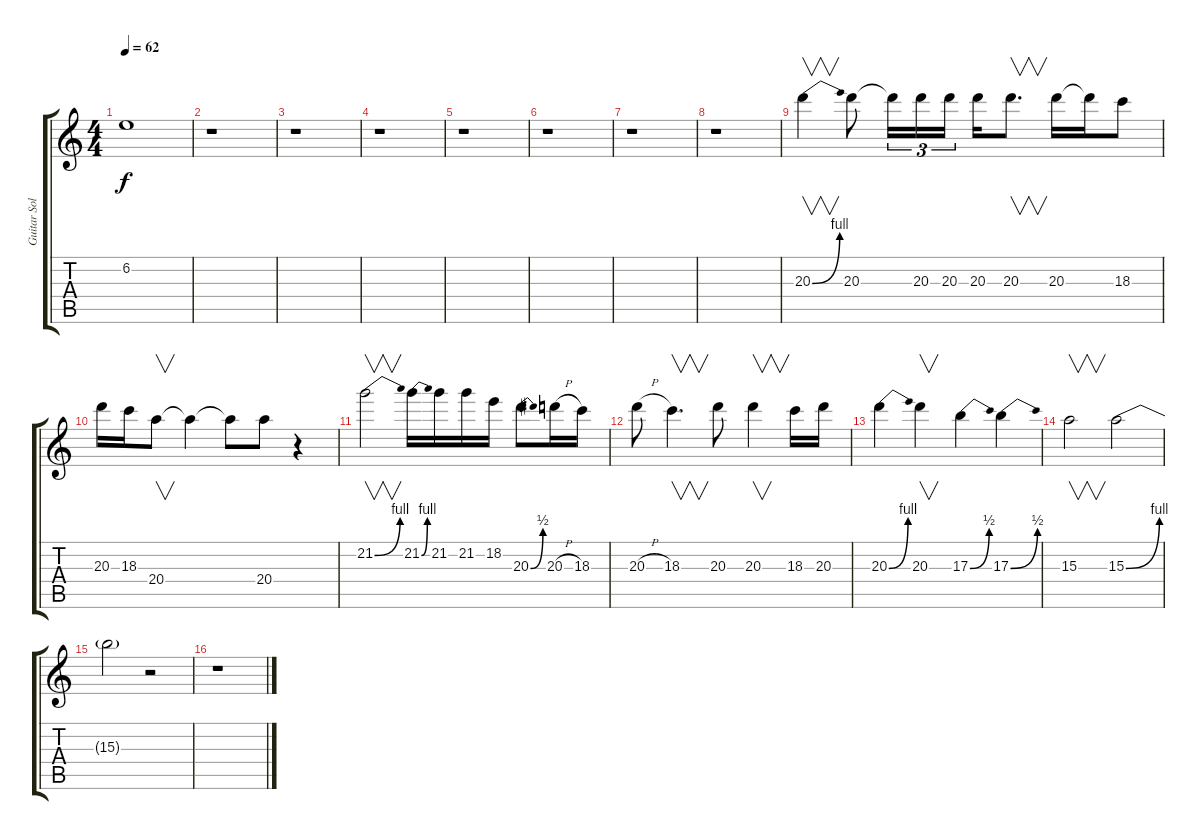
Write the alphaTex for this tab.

\track ("Guitar Solo" "Guitar Sol") {instrument overdrivenguitar}
\staff {score tabs}
\tuning (Eb4 Bb3 Gb3 Db3 Ab2 Eb2) {hide}
\ts (4 4)
\tempo 62
\clef g2
\ks c
6.2{t}.1{dy f} |
r.1 |
r.1 |
r.1 |
r.1 |
r.1 |
r.1 |
r.1 |
20.3{be (bend 0 0 60 4)}.4{v} 20.3.8 20.3{t}.16{tu (3 2)} 20.3.16{tu (3 2)} 20.3.16{tu (3 2)} 20.3.16 20.3.8{v d} 20.3.16 20.3{t}.16 18.3.8 |
20.3.16 18.3.16 20.4.8{v} 20.4{t}.4 20.4{t}.8 20.4.8 r.4 |
21.2{be (bend 0 0 60 4)}.2{v} 21.2{be (bend 0 0 60 4)}.16 21.2.16 21.2.16 18.2.16 20.3{be (bend 0 0 60 2)}.8 20.3{h}.16 18.3.16 |
20.3{h}.8 18.3.4{v d} 20.3.8 20.3.4{v} 18.3.16 20.3.16 |
20.3{be (bend 0 0 60 4)}.4 20.3.4{v} 17.3{be (bend 0 0 60 2)}.4 17.3{be (bend 0 0 60 2)}.4 |
15.3.2{v} 15.3{be (bend 0 0 60 4)}.2 |
15.3{t}.2 r.2 |
r.1
